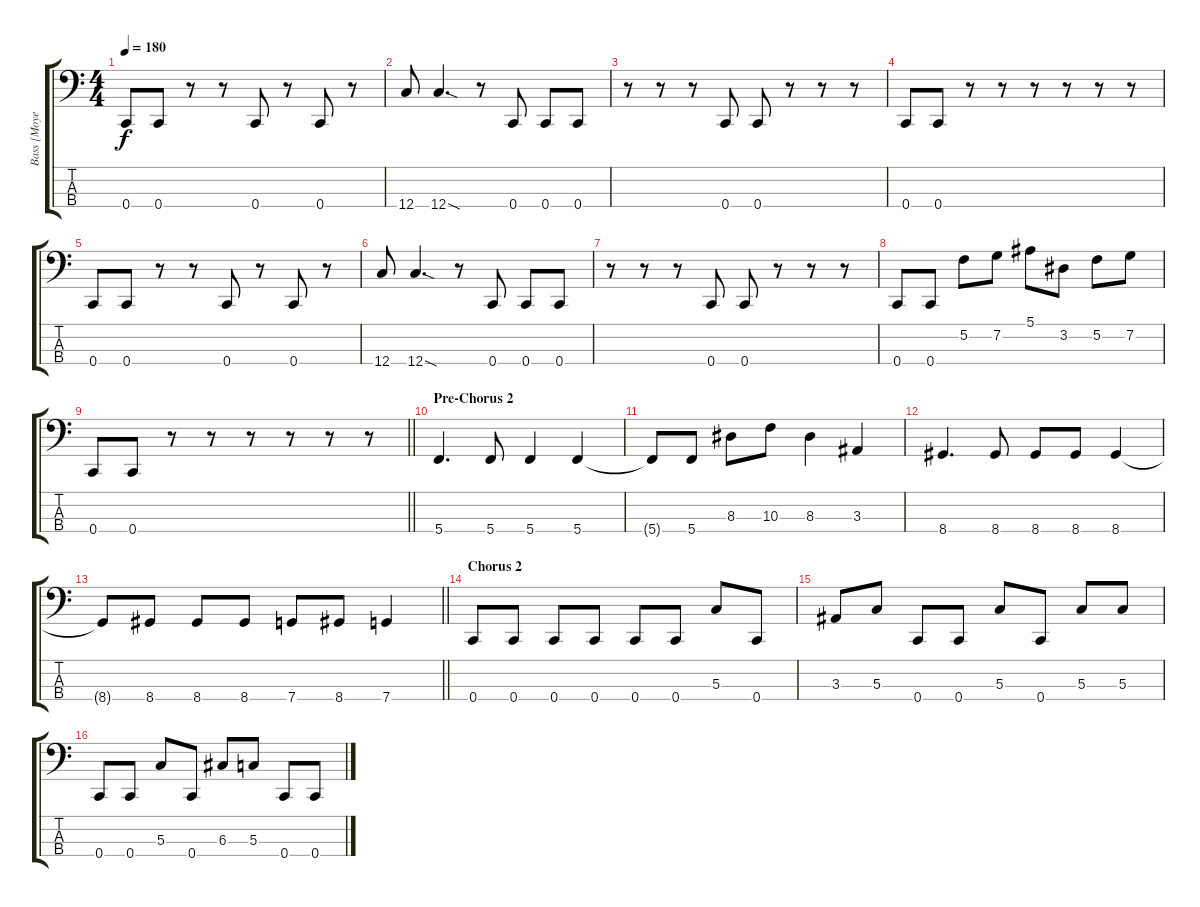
\track ("Bass [Moyer]" "Bass [Moye") {instrument electricbassfinger}
\staff {score tabs}
\tuning (F2 C2 G1 C1) {hide}
\ts (4 4)
\tempo 180
\clef f4
\ks c
0.4.8{dy f} 0.4.8 r.8 r.8 0.4.8 r.8 0.4.8 r.8 |
12.4.8 12.4{sod}.4{d} r.8 0.4.8 0.4.8 0.4.8 |
r.8 r.8 r.8 0.4.8 0.4.8 r.8 r.8 r.8 |
0.4.8 0.4.8 r.8 r.8 r.8 r.8 r.8 r.8 |
0.4.8 0.4.8 r.8 r.8 0.4.8 r.8 0.4.8 r.8 |
12.4.8 12.4{sod}.4{d} r.8 0.4.8 0.4.8 0.4.8 |
r.8 r.8 r.8 0.4.8 0.4.8 r.8 r.8 r.8 |
0.4.8 0.4.8 5.2.8 7.2.8 5.1.8 3.2.8 5.2.8 7.2.8 |
\barLineRight lightlight
0.4.8 0.4.8 r.8 r.8 r.8 r.8 r.8 r.8 |
\section ("" "Pre-Chorus 2")
5.4.4{d} 5.4.8 5.4.4 5.4.4 |
5.4{t}.8 5.4.8 8.3.8 10.3.8 8.3.4 3.3.4 |
8.4.4{d} 8.4.8 8.4.8 8.4.8 8.4.4 |
\barLineRight lightlight
8.4{t}.8 8.4.8 8.4.8 8.4.8 7.4.8 8.4.8 7.4.4 |
\section ("" "Chorus 2")
0.4.8 0.4.8 0.4.8 0.4.8 0.4.8 0.4.8 5.3.8 0.4.8 |
3.3.8 5.3.8 0.4.8 0.4.8 5.3.8 0.4.8 5.3.8 5.3.8 |
0.4.8 0.4.8 5.3.8 0.4.8 6.3.8 5.3.8 0.4.8 0.4.8
